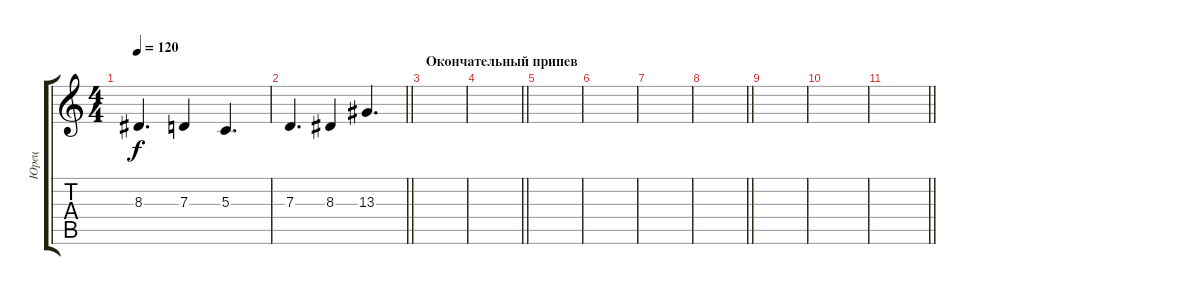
\track ("Юрец" "Юрец") {instrument acousticgrandpiano}
\staff {score tabs}
\tuning (E4 B3 G3 D3 A2 E2) {hide}
\ts (4 4)
\tempo 120
\clef g2
\ks c
8.3.4{d dy f} 7.3.4 5.3.4{d} |
\barLineRight lightlight
7.3.4{d} 8.3.4 13.3.4{d} |
\section ("" "Окончательный припев")
|
\barLineRight lightlight
|
|
|
|
\barLineRight lightlight
|
|
|
\barLineRight lightlight
